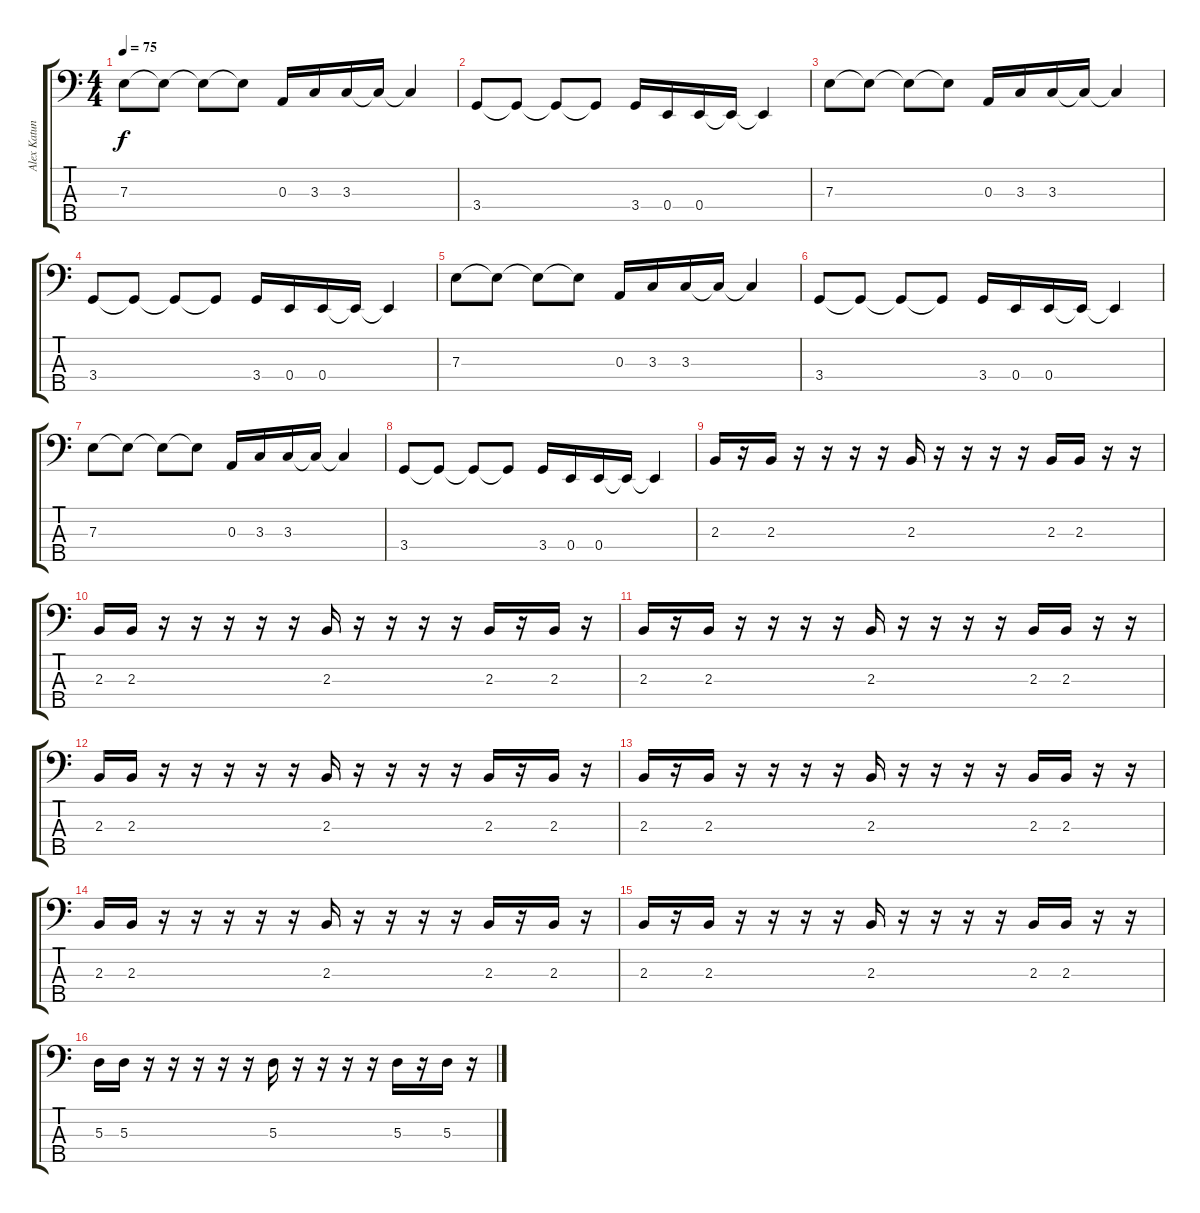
\track ("Alex Katunich" "Alex Katun") {instrument electricbassfinger}
\staff {score tabs}
\tuning (G2 D2 A1 E1 B0) {hide}
\ts (4 4)
\tempo 75
\clef f4
\ks c
7.3.8{dy f} 7.3{t}.8 7.3{t}.8 7.3{t}.8 0.3.16 3.3.16 3.3.16 3.3{t}.16 3.3{t}.4 |
3.4.8 3.4{t}.8 3.4{t}.8 3.4{t}.8 3.4.16 0.4.16 0.4.16 0.4{t}.16 0.4{t}.4 |
7.3.8 7.3{t}.8 7.3{t}.8 7.3{t}.8 0.3.16 3.3.16 3.3.16 3.3{t}.16 3.3{t}.4 |
3.4.8 3.4{t}.8 3.4{t}.8 3.4{t}.8 3.4.16 0.4.16 0.4.16 0.4{t}.16 0.4{t}.4 |
7.3.8 7.3{t}.8 7.3{t}.8 7.3{t}.8 0.3.16 3.3.16 3.3.16 3.3{t}.16 3.3{t}.4 |
3.4.8 3.4{t}.8 3.4{t}.8 3.4{t}.8 3.4.16 0.4.16 0.4.16 0.4{t}.16 0.4{t}.4 |
7.3.8 7.3{t}.8 7.3{t}.8 7.3{t}.8 0.3.16 3.3.16 3.3.16 3.3{t}.16 3.3{t}.4 |
3.4.8 3.4{t}.8 3.4{t}.8 3.4{t}.8 3.4.16 0.4.16 0.4.16 0.4{t}.16 0.4{t}.4 |
2.3.16 r.16 2.3.16 r.16 r.16 r.16 r.16 2.3.16 r.16 r.16 r.16 r.16 2.3.16 2.3.16 r.16 r.16 |
2.3.16 2.3.16 r.16 r.16 r.16 r.16 r.16 2.3.16 r.16 r.16 r.16 r.16 2.3.16 r.16 2.3.16 r.16 |
2.3.16 r.16 2.3.16 r.16 r.16 r.16 r.16 2.3.16 r.16 r.16 r.16 r.16 2.3.16 2.3.16 r.16 r.16 |
2.3.16 2.3.16 r.16 r.16 r.16 r.16 r.16 2.3.16 r.16 r.16 r.16 r.16 2.3.16 r.16 2.3.16 r.16 |
2.3.16 r.16 2.3.16 r.16 r.16 r.16 r.16 2.3.16 r.16 r.16 r.16 r.16 2.3.16 2.3.16 r.16 r.16 |
2.3.16 2.3.16 r.16 r.16 r.16 r.16 r.16 2.3.16 r.16 r.16 r.16 r.16 2.3.16 r.16 2.3.16 r.16 |
2.3.16 r.16 2.3.16 r.16 r.16 r.16 r.16 2.3.16 r.16 r.16 r.16 r.16 2.3.16 2.3.16 r.16 r.16 |
5.3.16 5.3.16 r.16 r.16 r.16 r.16 r.16 5.3.16 r.16 r.16 r.16 r.16 5.3.16 r.16 5.3.16 r.16
